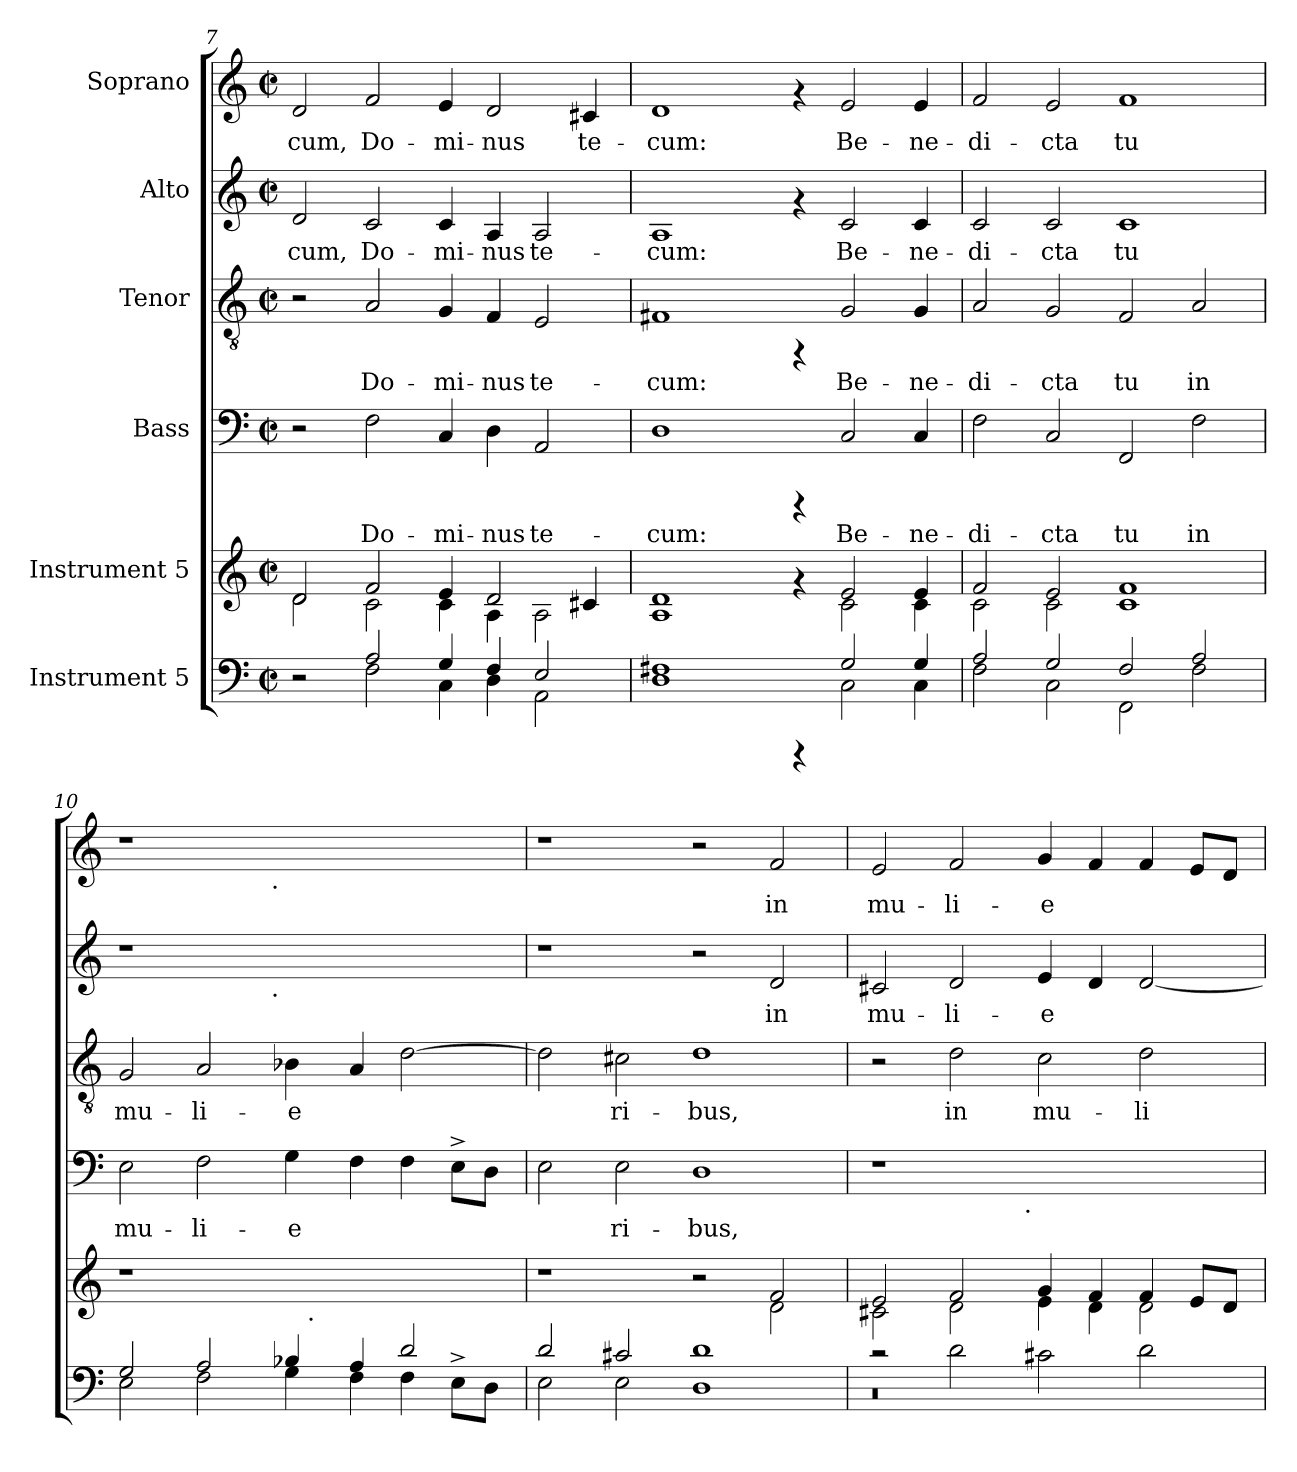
**kern	**kern	**kern	**text	**kern	**text	**kern	**text	**kern	**text
*part6	*part5	*part4	*part4	*part3	*part3	*part2	*part2	*part1	*part1
*staff6	*staff5	*staff4	*staff4	*staff3	*staff3	*staff2	*staff2	*staff1	*staff1
*I"Instrument 5	*I"Instrument 5	*I"Bass	*	*I"Tenor	*	*I"Alto	*	*I"Soprano	*
!!LO:PB:g=z
*clefF4	*clefG2	*clefF4	*	*clefGv2	*	*clefG2	*	*clefG2	*
*k[]	*k[]	*k[]	*	*k[]	*	*k[]	*	*k[]	*
*C:	*C:	*C:	*	*C:	*	*C:	*	*C:	*
*M2/2	*M2/2	*M2/2	*	*M2/2	*	*M2/2	*	*M2/2	*
*met(c|)	*met(c|)	*met(c|)	*	*met(c|)	*	*met(c|)	*	*met(c|)	*
=7	=7	=7	=7	=7	=7	=7	=7	=7	=7
*^	*^	*	*	*	*	*	*	*	*
!	!	!	!	!	!	!	!	!	!LO:LY:b:cj	!	!LO:LY:b
2r	2ryy	2d/	2d\	2r	.	2r	.	2d/	-cum,	2d/	-cum,
!	!	!	!	!	!LO:LY:b:cj	!	!LO:LY:b:cj	!	!LO:LY:b:cj	!	!LO:LY:b
2A/	2F\	2f/	2c\	2F\	Do-	2A/	Do-	2c/	Do-	2f/	Do-
!	!	!	!	!	!LO:LY:b:cj	!	!LO:LY:b:cj	!	!LO:LY:b:cj	!	!LO:LY:b
4G/	4C\	4e/	4c\	4C/	-mi-	4G/	-mi-	4c/	-mi-	4e/	-mi-
!	!	!	!	!	!LO:LY:b:cj	!	!LO:LY:b:cj	!	!LO:LY:b:cj	!	!LO:LY:b
4F/	4D\	2d/	4A\	4D\	-nus	4F/	-nus	4A/	-nus	2d/	-nus
!	!	!	!	!	!LO:LY:b:cj	!	!LO:LY:b:cj	!	!LO:LY:b:cj	!	!
2E/	2AA\	.	2A\	2AA/	te-	2E/	te-	2A/	te-	.	.
!	!	!	!	!	!	!	!	!	!	!	!LO:LY:b
.	.	4c#X/	.	.	.	.	.	.	.	4c#X/	te-
=8	=8	=8	=8	=8	=8	=8	=8	=8	=8	=8	=8
!	!	!	!	!	!LO:LY:b:cj	!	!LO:LY:b:cj	!	!LO:LY:b:cj	!	!LO:LY:b
1D 1F#X	4ryy	1d 1A	4ryy	1D	-cum:	1F#X	-cum:	1A	-cum:	1d	-cum:
*v	*v	*	*	*	*	*	*	*	*	*	*
*	*v	*v	*	*	*	*	*	*	*	*
4rCCC	4rf	4rCCC	.	4rFF	.	4rf	.	4rf	.
*^	*^	*	*	*	*	*	*	*	*
!	!	!	!	!	!LO:LY:b:cj	!	!LO:LY:b:cj	!	!LO:LY:b:cj	!	!LO:LY:b
2G/	2C\	2e/	2c\	2C/	Be-	2G/	Be-	2c/	Be-	2e/	Be-
!	!	!	!	!	!LO:LY:b:cj	!	!LO:LY:b:cj	!	!LO:LY:b:cj	!	!LO:LY:b
4G/	4C\	4e/	4c\	4C/	-ne-	4G/	-ne-	4c/	-ne-	4e/	-ne-
=9	=9	=9	=9	=9	=9	=9	=9	=9	=9	=9	=9
!	!	!	!	!	!LO:LY:b:cj	!	!LO:LY:b:cj	!	!LO:LY:b:cj	!	!LO:LY:b
2A/	2F\	2f/	2c\	2F\	-di-	2A/	-di-	2c/	-di-	2f/	-di-
!	!	!	!	!	!LO:LY:b:cj	!	!LO:LY:b:cj	!	!LO:LY:b:cj	!	!LO:LY:b
2G/	2C\	2e/	2c\	2C/	-cta	2G/	-cta	2c/	-cta	2e/	-cta
!	!	!	!	!	!LO:LY:b:cj	!	!LO:LY:b:cj	!	!LO:LY:b:cj	!	!LO:LY:b
2F/	2FF\	1f	1c	2FF/	tu	2F/	tu	1c	tu	1f	tu
!	!	!	!	!	!LO:LY:b:cj	!	!LO:LY:b:cj	!	!	!	!
2A/	2F\	.	.	2F\	in	2A/	in	.	.	.	.
*	*	*v	*v	*	*	*	*	*	*	*	*
=10	=10	=10	=10	=10	=10	=10	=10	=10	=10	=10
!	!	!	!	!LO:LY:b:cj	!	!LO:LY:b:cj	!	!	!	!
*	*	*	*	*	*	*	*^	*	*^	*
2G/	2E\	1r	2E\	mu-	2G/	mu-	1r	2ryy	.	1r	2ryy	.
!	!	!	!	!LO:LY:b:cj	!	!LO:LY:b:cj	!	!	!	!	!	!
2A/	2F\	.	2F\	-li-	2A/	-li-	.	4...ryy	.	.	4...ryy	.
!	!	!	!	!	!	!	!	!	!	!	!LO:TX:b:t=.	!
!	!	!	!	!	!	!	!	!LO:TX:b:t=.	!	!	!	!
.	.	.	.	.	.	.	.	1ryy	.	.	1ryy	.
!	!	!	!	!LO:LY:b:cj	!	!LO:LY:b:cj	!	!	!	!	!	!
4B-X/	4G\	16ryy	4G\	-e-	4B-X\	-e-	1ryy	.	.	1ryy	.	.
!	!	!LO:TX:b:t=.	!	!	!	!	!	!	!	!	!	!
.	.	2...ryy	.	.	.	.	.	.	.	.	.	.
!	!	!	!	!LO:LY:b:cj	!	!LO:LY:b:cj	!	!	!	!	!	!
4F\	4A/	.	4F\	--	4A/	--	.	.	.	.	.	.
!	!	!	!	!LO:LY:b:cj	!	!LO:LY:b:cj	!	!	!	!	!	!
4F\	2d/	.	4F\	--	[>2d\	--	.	.	.	.	.	.
!	!	!	!	!LO:LY:b:cj	!	!	!	!	!	!	!	!
8E^<\L	.	.	8E^<\L	--	.	.	.	.	.	.	.	.
!	!	!	!	!LO:LY:b:cj	!	!	!	!	!	!	!	!
8D\J	.	.	8D\J	--	.	.	.	.	.	.	.	.
.	.	.	.	.	.	.	.	32ryy	.	.	32ryy	.
=11	=11	=11	=11	=11	=11	=11	=11	=11	=11	=11	=11	=11
*	*	*^	*	*	*	*	*	*	*	*	*	*
!	!	!	!	!	!LO:LY:b:cj	!	!LO:LY:b:cj	!	!	!	!	!	!
*	*	*	*	*	*	*	*	*v	*v	*	*	*	*
*	*	*	*	*	*	*	*	*	*	*v	*v	*
2d/	2E\	1r	1.ryy	2E\	--	2d\]	--	1r	.	1r	.
!	!	!	!	!	!LO:LY:b:cj	!	!LO:LY:b:cj	!	!	!	!
2c#X/	2E\	.	.	2E\	-ri-	2c#X\	-ri-	.	.	.	.
!	!	!	!	!	!LO:LY:b:cj	!	!LO:LY:b:cj	!	!	!	!
1d	1D	2r	.	1D	-bus,	1d	-bus,	2r	.	2r	.
!	!	!	!	!	!	!	!	!	!LO:LY:b:cj	!	!LO:LY:b
.	.	2f/	2d\	.	.	.	.	2d/	in	2f/	in
=12	=12	=12	=12	=12	=12	=12	=12	=12	=12	=12	=12
!	!	!	!	!	!	!	!	!	!LO:LY:b:cj	!	!LO:LY:b
*	*	*	*	*^	*	*	*	*	*	*	*
2r	0r	2e/	2c#X\	1r	2ryy	.	2r	.	2c#X/	mu-	2e/	mu-
!	!	!	!	!	!	!	!	!LO:LY:b:cj	!	!LO:LY:b:cj	!	!LO:LY:b
2d\	.	2f/	2d\	.	4...ryy	.	2d\	in	2d/	-li-	2f/	-li-
!	!	!	!	!	!LO:TX:b:t=.	!	!	!	!	!	!	!
.	.	.	.	.	1ryy	.	.	.	.	.	.	.
!	!	!	!	!	!	!	!	!LO:LY:b:cj	!	!LO:LY:b:cj	!	!LO:LY:b
2c#\	.	4g/	4e\	1ryy	.	.	2c\	mu-	4e/	-e-	4g/	-e-
!	!	!	!	!	!	!	!	!	!	!LO:LY:b:cj	!	!LO:LY:b
.	.	4f/	4d\	.	.	.	.	.	4d/	--	4f/	--
!	!	!	!	!	!	!	!	!LO:LY:b:cj	!	!LO:LY:b:cj	!	!LO:LY:b
2d\	.	4f/	2d\	.	.	.	2d\	-li-	[<2d/	--	4f/	--
!	!	!	!	!	!	!	!	!	!	!	!	!LO:LY:b
.	.	8e/L	.	.	.	.	.	.	.	.	8e/L	--
!	!	!	!	!	!	!	!	!	!	!	!	!LO:LY:b
.	.	8d/J	.	.	.	.	.	.	.	.	8d/J	--
.	.	.	.	.	32ryy	.	.	.	.	.	.	.
*v	*v	*	*	*v	*v	*	*	*	*	*	*	*
*	*v	*v	*	*	*	*	*	*	*	*
=	=	=	=	=	=	=	=	=	=
*-	*-	*-	*-	*-	*-	*-	*-	*-	*-
